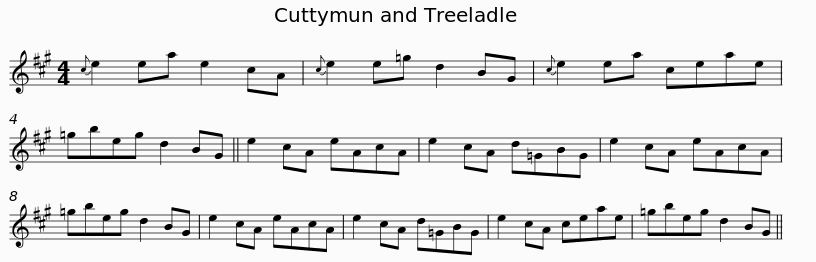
X:1
L:1/8
M:4/4
I:linebreak $
K:A
V:1 treble
V:1
{c} e2 ea e2 cA |{c} e2 e=g d2 BG |{c} e2 ea ceae | =gbeg d2 BG || e2 cA eAcA |$ %5
 e2 cA d=GBG | e2 cA eAcA | =gbeg d2 BG | e2 cA eAcA | e2 cA d=GBG | %10
 e2 cA ceae |$ =gbeg d2 BG || %12
